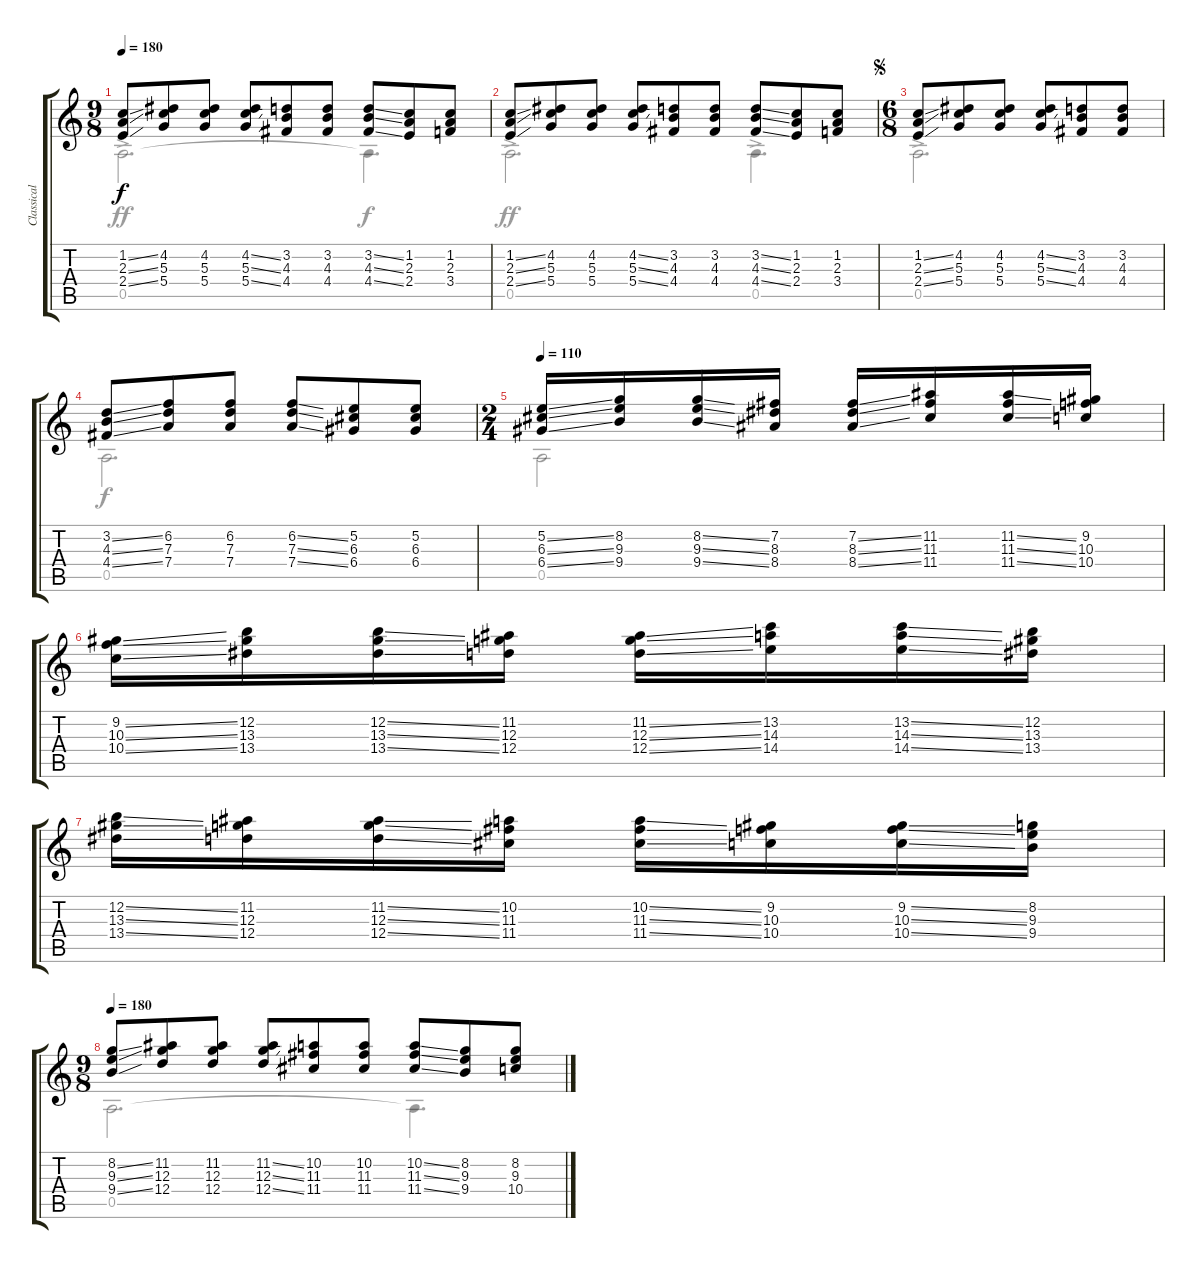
\track ("Classical Guitar" "Classical ") {instrument acousticguitarnylon}
\staff {score tabs}
\tuning (E4 B3 G3 D3 A2 E2) {hide}
\voice
\ts (9 8)
\tempo 180
\clef g2
\ks c
(1.2{ss} 2.3{ss} 2.4{ss}).8{dy f instrument acousticguitarnylon} (4.2 5.3 5.4).8 (4.2 5.3 5.4).8 (4.2{ss} 5.3{ss} 5.4{ss}).8 (3.2 4.3 4.4).8 (3.2 4.3 4.4).8 (3.2{ss} 4.3{ss} 4.4{ss}).8 (1.2 2.3 2.4).8 (1.2 2.3 3.4).8 |
(1.2{ss} 2.3{ss} 2.4{ss}).8 (4.2 5.3 5.4).8 (4.2 5.3 5.4).8 (4.2{ss} 5.3{ss} 5.4{ss}).8 (3.2 4.3 4.4).8 (3.2 4.3 4.4).8 (3.2{ss} 4.3{ss} 4.4{ss}).8 (1.2 2.3 2.4).8 (1.2 2.3 3.4).8 |
\ts (6 8)
\jump segno
(1.2{ss} 2.3{ss} 2.4{ss}).8 (4.2 5.3 5.4).8 (4.2 5.3 5.4).8 (4.2{ss} 5.3{ss} 5.4{ss}).8 (3.2 4.3 4.4).8 (3.2 4.3 4.4).8 |
(3.2{ss} 4.3{ss} 4.4{ss}).8 (6.2 7.3 7.4).8 (6.2 7.3 7.4).8 (6.2{ss} 7.3{ss} 7.4{ss}).8 (5.2 6.3 6.4).8 (5.2 6.3 6.4).8 |
\ts (2 4)
\tempo 110
(5.2{ss} 6.3{ss} 6.4{ss}).16 (8.2 9.3 9.4).16 (8.2{ss} 9.3{ss} 9.4{ss}).16 (7.2 8.3 8.4).16 (7.2{ss} 8.3{ss} 8.4{ss}).16 (11.2 11.3 11.4).16 (11.2{ss} 11.3{ss} 11.4{ss}).16 (9.2 10.3 10.4).16 |
(9.2{ss} 10.3{ss} 10.4{ss}).16 (12.2 13.3 13.4).16 (12.2{ss} 13.3{ss} 13.4{ss}).16 (11.2 12.3 12.4).16 (11.2{ss} 12.3{ss} 12.4{ss}).16 (13.2 14.3 14.4).16 (13.2{ss} 14.3{ss} 14.4{ss}).16 (12.2 13.3 13.4).16 |
(12.2{ss} 13.3{ss} 13.4{ss}).16 (11.2 12.3 12.4).16 (11.2{ss} 12.3{ss} 12.4{ss}).16 (10.2 11.3 11.4).16 (10.2{ss} 11.3{ss} 11.4{ss}).16 (9.2 10.3 10.4).16 (9.2{ss} 10.3{ss} 10.4{ss}).16 (8.2 9.3 9.4).16 |
\ts (9 8)
\tempo 180
(8.2{ss} 9.3{ss} 9.4{ss}).8 (11.2 12.3 12.4).8 (11.2 12.3 12.4).8 (11.2{ss} 12.3{ss} 12.4{ss}).8 (10.2 11.3 11.4).8 (10.2 11.3 11.4).8 (10.2{ss} 11.3{ss} 11.4{ss}).8 (8.2 9.3 9.4).8 (8.2 9.3 10.4).8
\voice
\clef g2
\ottava regular
\simile none
\ks c
0.5{ac}.2{d dy ff} 0.5{t}.4{d dy f} |
0.5{ac}.2{d dy ff} 0.5{ac}.4{d} |
0.5{ac}.2{d} |
0.5.2{d dy f} |
0.5.2 |
|
|
0.5.2{d} 0.5{t}.4{d}
